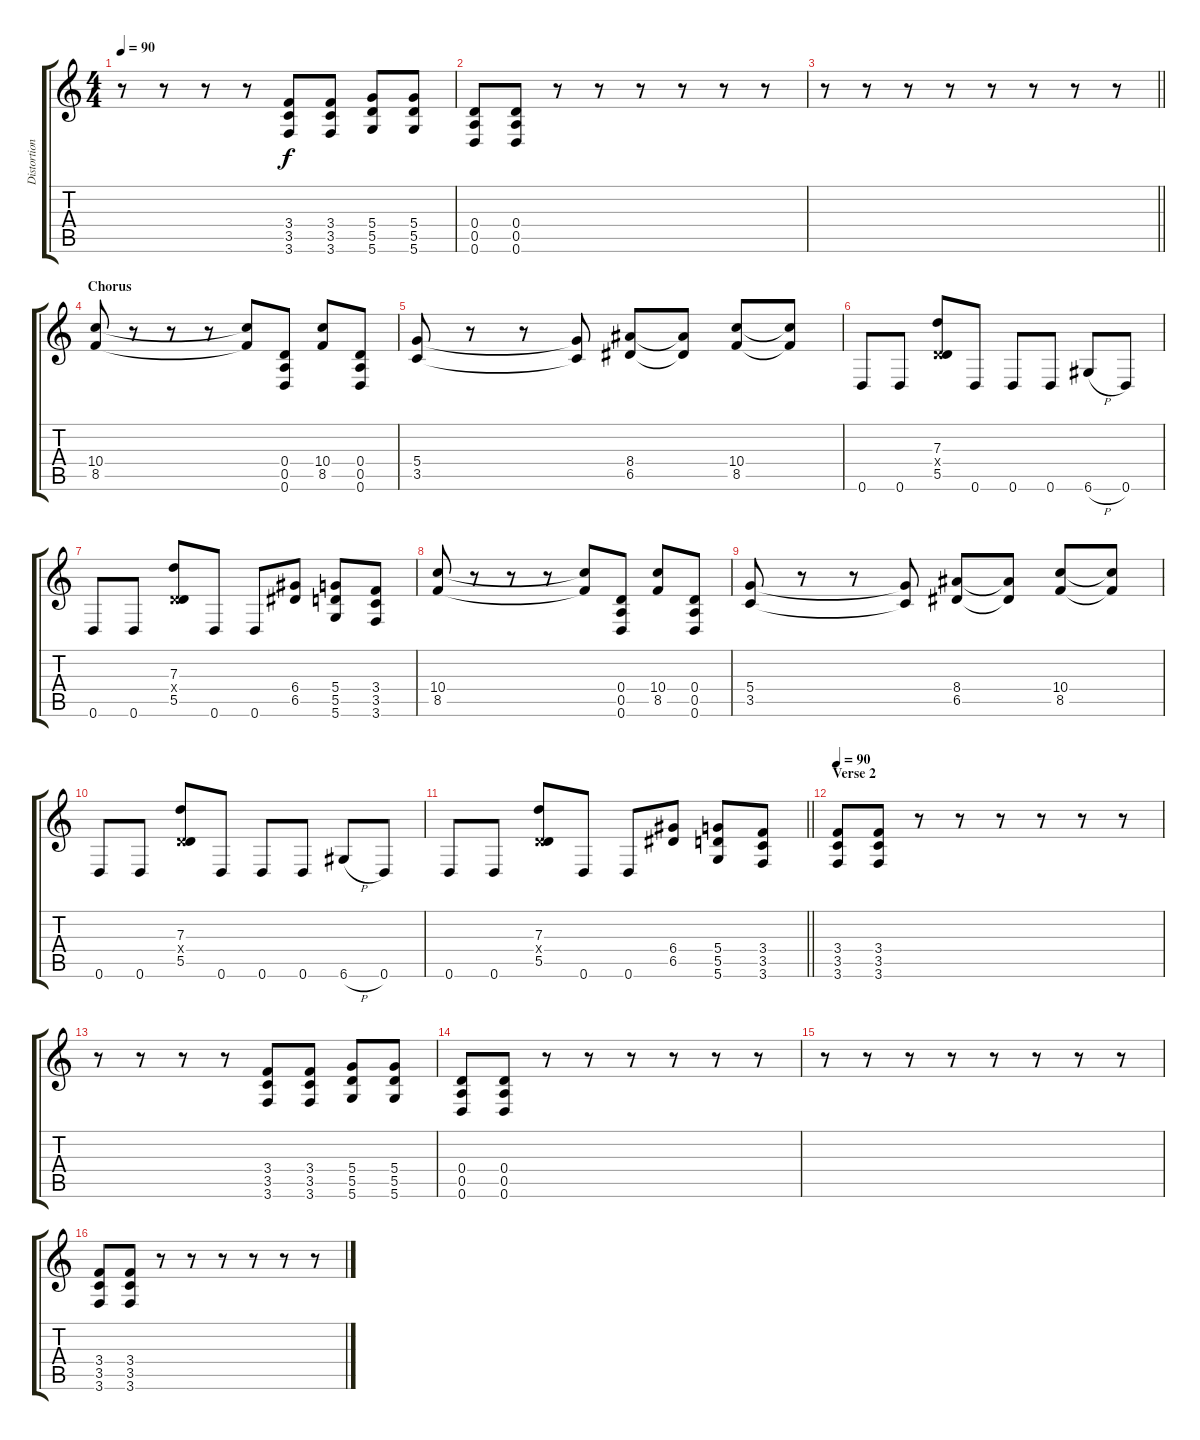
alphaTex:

\track ("Distortion" "Distortion") {instrument distortionguitar}
\staff {score tabs}
\tuning (E4 B3 G3 D3 A2 D2) {hide}
\ts (4 4)
\tempo 90
\clef g2
\ks c
r.8{dy f} r.8 r.8 r.8 (3.4 3.5 3.6).8 (3.4 3.5 3.6).8 (5.4 5.5 5.6).8 (5.4 5.5 5.6).8 |
(0.4 0.5 0.6).8 (0.4 0.5 0.6).8 r.8 r.8 r.8 r.8 r.8 r.8 |
\barLineRight lightlight
r.8 r.8 r.8 r.8 r.8 r.8 r.8 r.8 |
\section ("" "Chorus")
(10.4 8.5).8 r.8 r.8 r.8 (10.4{t} 8.5{t}).8 (0.4 0.5 0.6).8 (10.4 8.5).8 (0.4 0.5 0.6).8 |
(5.4 3.5).8 r.8 r.8 (5.4{t} 3.5{t}).8 (8.4 6.5).8 (8.4{t} 6.5{t}).8 (10.4 8.5).8 (10.4{t} 8.5{t}).8 |
0.6.8 0.6.8 (7.3 0.4{x} 5.5).8 0.6.8 0.6.8 0.6.8 6.6{h}.8 0.6.8 |
0.6.8 0.6.8 (7.3 0.4{x} 5.5).8 0.6.8 0.6.8 (6.4 6.5).8 (5.4 5.5 5.6).8 (3.4 3.5 3.6).8 |
(10.4 8.5).8 r.8 r.8 r.8 (10.4{t} 8.5{t}).8 (0.4 0.5 0.6).8 (10.4 8.5).8 (0.4 0.5 0.6).8 |
(5.4 3.5).8 r.8 r.8 (5.4{t} 3.5{t}).8 (8.4 6.5).8 (8.4{t} 6.5{t}).8 (10.4 8.5).8 (10.4{t} 8.5{t}).8 |
0.6.8 0.6.8 (7.3 0.4{x} 5.5).8 0.6.8 0.6.8 0.6.8 6.6{h}.8 0.6.8 |
\barLineRight lightlight
0.6.8 0.6.8 (7.3 0.4{x} 5.5).8 0.6.8 0.6.8 (6.4 6.5).8 (5.4 5.5 5.6).8 (3.4 3.5 3.6).8 |
\section ("" "Verse 2")
\tempo 90
(3.4 3.5 3.6).8 (3.4 3.5 3.6).8 r.8 r.8 r.8 r.8 r.8 r.8 |
r.8 r.8 r.8 r.8 (3.4 3.5 3.6).8 (3.4 3.5 3.6).8 (5.4 5.5 5.6).8 (5.4 5.5 5.6).8 |
(0.4 0.5 0.6).8 (0.4 0.5 0.6).8 r.8 r.8 r.8 r.8 r.8 r.8 |
r.8 r.8 r.8 r.8 r.8 r.8 r.8 r.8 |
(3.4 3.5 3.6).8 (3.4 3.5 3.6).8 r.8 r.8 r.8 r.8 r.8 r.8
